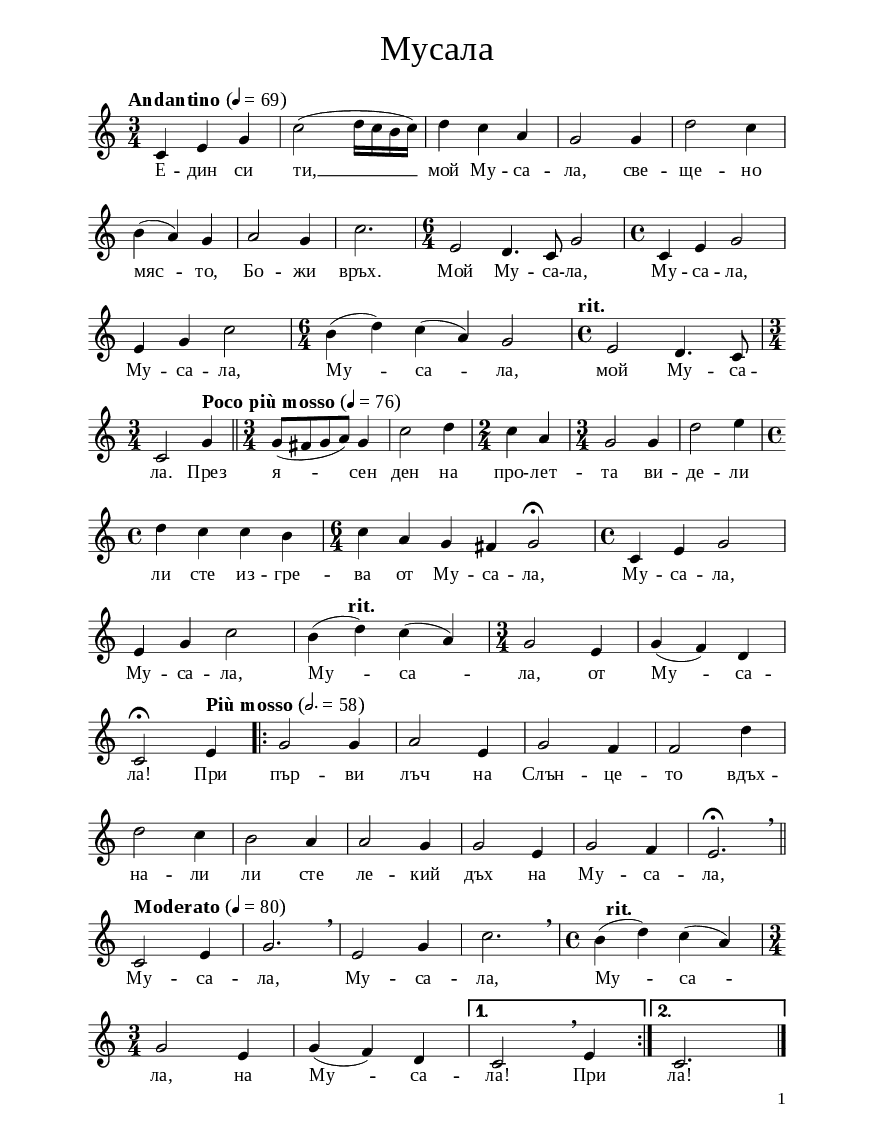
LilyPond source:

\version "2.24.3"

% include paper part and global functions
\include "include/globals.ily"

\bookpart {
  \label #'ref087
  \tocItem \markup "Мусала"
  \paper {
    print-all-headers = ##t
    print-page-number = ##t
    print-first-page-number = ##t

    % put page numbers on the bottom
    oddHeaderMarkup = \markup ""
    evenHeaderMarkup = \markup ""
    oddFooterMarkup = \markup
    \fill-line {
      ""
      \if \should-print-page-number \fromproperty #'page:page-number-string
    }
    evenFooterMarkup = \markup
    \fill-line {
      \if \should-print-page-number \fromproperty #'page:page-number-string
      ""
    }

    left-margin = 1.5\cm
    right-margin = 1.5\cm
    top-margin = 1.6\cm
    bottom-margin = 1.2\cm
    ragged-bottom = ##t % do not spread the staves to fill the whole vertical space

    % change distance between staves
    system-system-spacing =
    #'((basic-distance . 13)
       (minimum-distance . 6)
       (padding . 1)
       (stretchability . 12))
  }

  \score {
       \include "include/score-layout.ily"

    \new Voice \absolute {
      \clef treble
      \key c \major
      \time 3/4
      \tempoFunc "Andantino" 4 "69"

      c'4 e'4 g'4 | c''2 ( d''16 c'' b' c'' ) |  d''4 c''4 a'4 | g'2 g'4 |

      d''2 c''4  | \break

      b'4 ( a'4 ) g'4 | a'2 g'4 | c''2.| \time 6/4 e'2 d'4. c'8 g'2 |

      \time 4/4 c'4 e'4  g'2  | \break

      e'4 g'4 c''2 |

      \time 6/4 b'4 ( d''4 ) c''4 ( a'4 ) g'2 \tempo "rit." |

      \time 4/4 e'2 d'4. c'8 | \break

      \time 3/4 c'2 \tempoFunc "Poco più mosso" 4 "76" g'4  | \bar "||"

      \time 3/4



      g'8 ( fis'8 g'8 a'8 ) g'4 |

      c''2 d''4 | \time 2/4 c''4 a'4 |\time 3/4 g'2 g'4 | d''2 e''4 | \break

      \time 4/4 d''4 c'' c'' b' |

      \time 6/4 c''4 a' g' fis' g'2 \fermata |

      \time 4/4 c'4 e'4 g'2 | \break

      e'4 g'4 c''2  | \tempo "        rit." b'4 ( d''4 ) c''4 ( a'4 ) |

      \time 3/4 g'2 e'4 |

      g'4 ( f'4 ) d'4 | \break

      c'2\fermata

      \tempoFunc "Più mosso" 2. "58"

      e'4 | \repeat volta 2 {
        g'2 g'4 | a'2 e'4 | g'2 f'4 f'2 d''4 |\break

        d''2 c''4 | b'2 a'4 | a'2 g'4 | g'2 e'4 | g'2 f'4 | e'2.\fermata \breathe \bar "||" \break

        \tempoFunc "Moderato" 4 "80"

        c'2 e'4 |  g'2. \breathe |

        e'2 g'4 | c''2. \breathe | \time 4/4 \tempo "        rit." b'4 ( d''4 ) c''4 ( a'4 ) \break

        \time 3/4 g'2 e'4 | g'4 ( f'4 ) d'4
      } \alternative { { c'2  \breathe e'4 } {c'2. } } \bar "|."

    }



    \addlyrics {
      Е -- дин си ти, __ мой Му -- са -- ла, све -- ще -- но

      мяс -- то, Бо -- жи връх.  Мой Му -- са -- ла, Му -- са -- ла,

      Му -- са -- ла, Му -- са -- ла, мой Му -- са -- ла.

      През я -- сен ден на "про-" -- лет -- та ви -- де -- ли

      ли сте из -- гре -- ва от Му -- са -- ла,    Му -- са -- ла,

      Му -- са -- ла,  Му -- са -- ла,  от Му -- са -- ла! При пър -- ви

      лъч на Слън -- це -- то вдъх -- на -- ли ли сте ле -- кий дъх на Му -- са -- ла,

      Му -- са -- ла, Му -- са -- ла, Му -- са -- ла, на Му -- са -- ла! При ла!
    }

    \header {
      title = \titleFunc #'ref_desc_10 "Мусала" "Musala"
    }

    \midi{}

  } % score



} % bookpart


